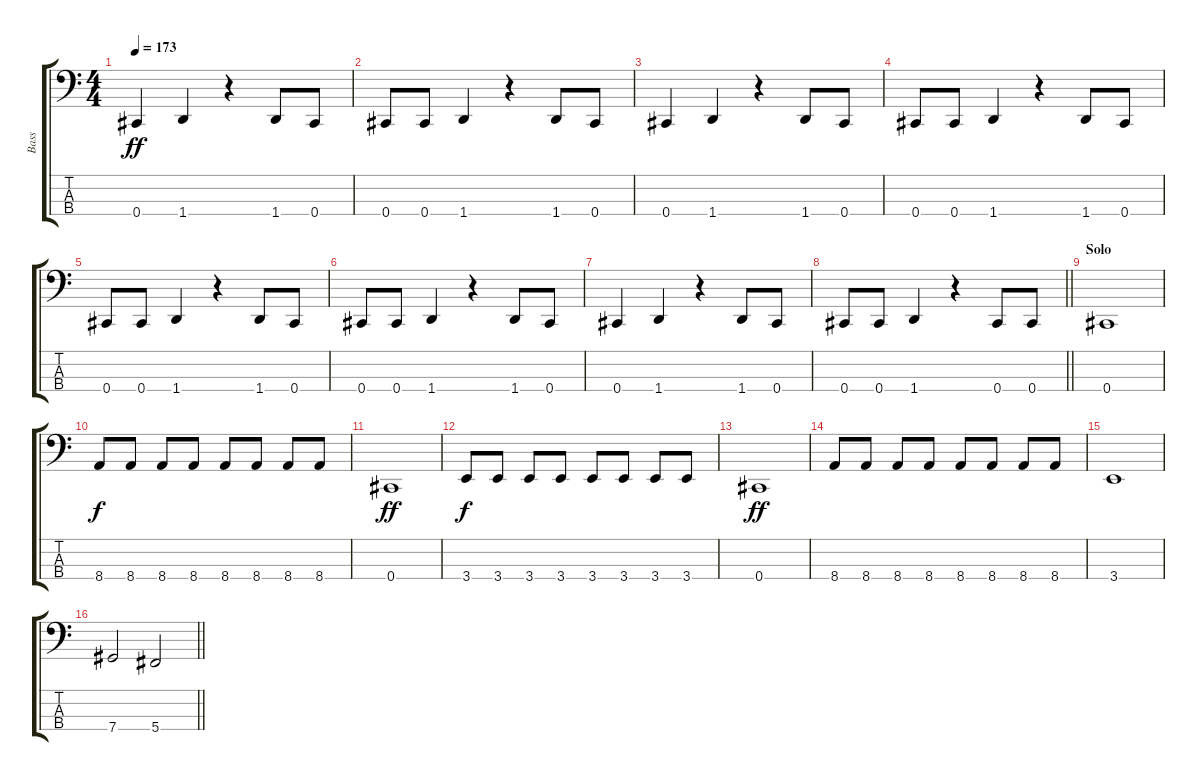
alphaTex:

\track ("Bass" "Bass") {instrument slapbass2}
\staff {score tabs}
\tuning (Gb2 Db2 Ab1 Db1) {hide}
\ts (4 4)
\tempo 173
\clef f4
\ks c
0.4.4{dy ff} 1.4.4 r.4 1.4.8 0.4.8 |
0.4.8 0.4.8 1.4.4 r.4 1.4.8 0.4.8 |
0.4.4 1.4.4 r.4 1.4.8 0.4.8 |
0.4.8 0.4.8 1.4.4 r.4 1.4.8 0.4.8 |
0.4.8 0.4.8 1.4.4 r.4 1.4.8 0.4.8 |
0.4.8 0.4.8 1.4.4 r.4 1.4.8 0.4.8 |
0.4.4 1.4.4 r.4 1.4.8 0.4.8 |
\barLineRight lightlight
0.4.8 0.4.8 1.4.4 r.4 0.4.8 0.4.8 |
\section ("" "Solo")
0.4.1 |
8.4.8{dy f} 8.4.8 8.4.8 8.4.8 8.4.8 8.4.8 8.4.8 8.4.8 |
0.4.1{dy ff} |
3.4.8{dy f} 3.4.8 3.4.8 3.4.8 3.4.8 3.4.8 3.4.8 3.4.8 |
0.4.1{dy ff} |
8.4.8 8.4.8 8.4.8 8.4.8 8.4.8 8.4.8 8.4.8 8.4.8 |
3.4.1 |
\barLineRight lightlight
7.4.2 5.4.2
